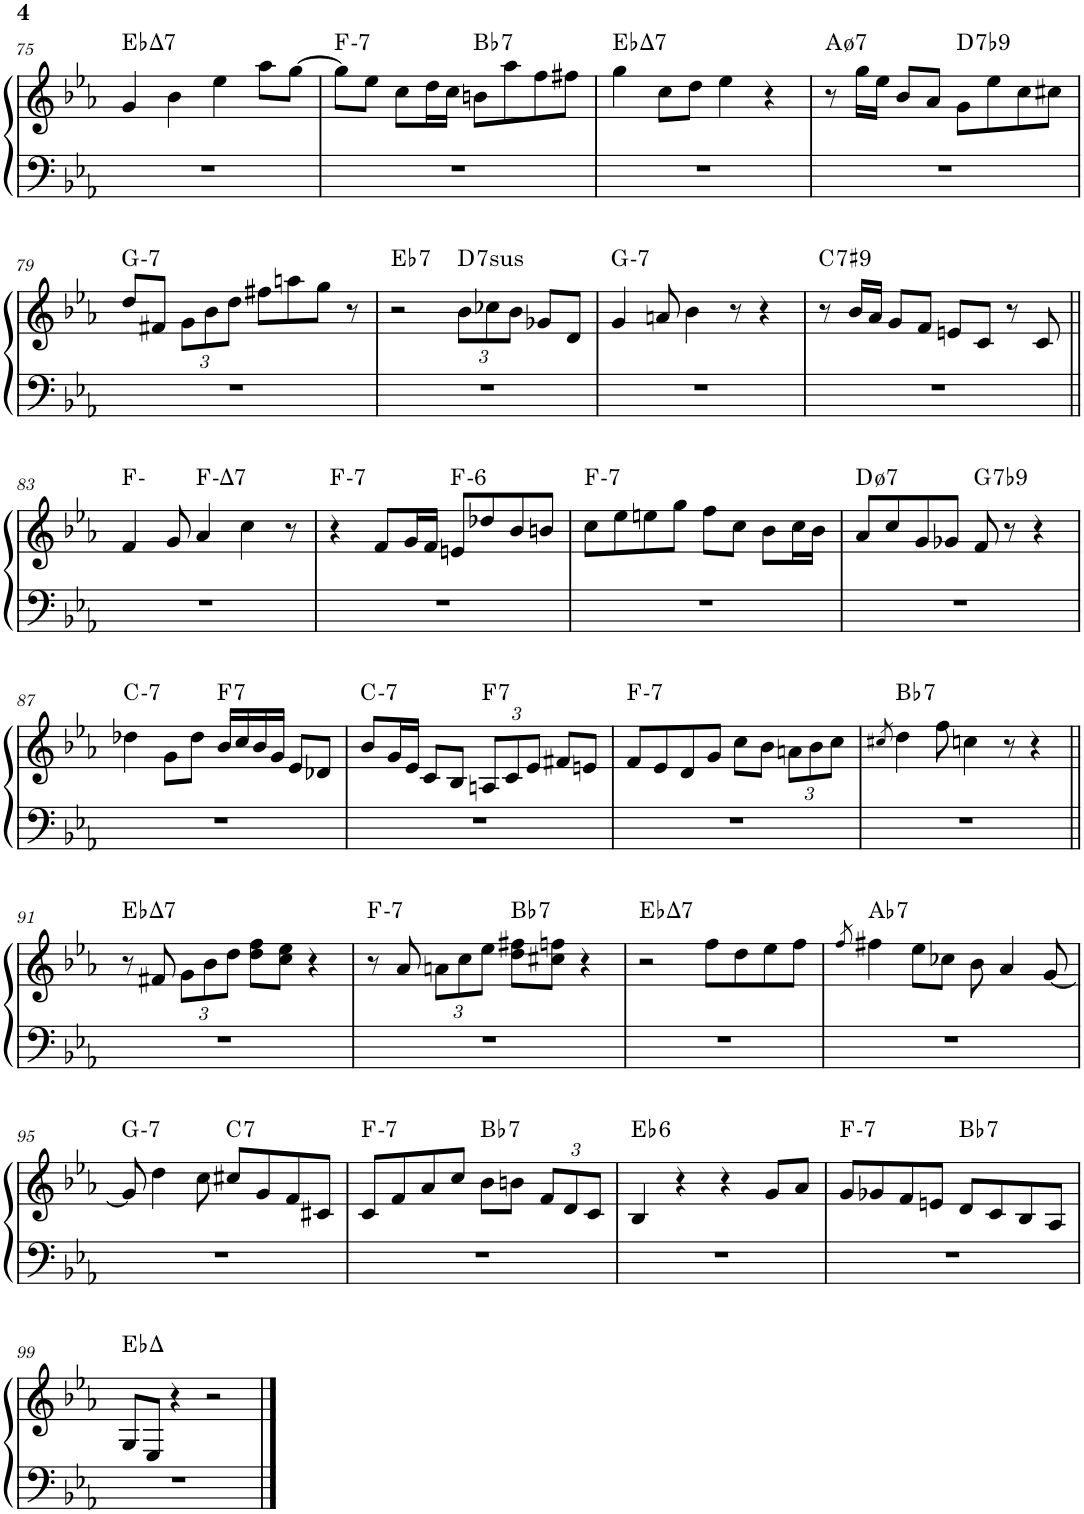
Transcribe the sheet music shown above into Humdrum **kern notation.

**kern	**kern	**harte
*part1	*part1	*part1
*staff2	*staff1	*
*I"Piano	*	*
*I'Pno.	*	*
!!LO:PB:g=z
*clefF4	*clefG2	*
*k[b-e-a-]	*k[b-e-a-]	*
*M4/4	*M4/4	*
=75	=75	=75
!	!	!LO:H:kt=7
1r	4g/	Eb:maj7
.	4b-\	.
.	4ee-\	.
.	8aa-\L	.
.	[8gg\J	.
=76	=76	=76
!	!	!LO:H:kt=7
1r	8gg\L]	F:min7
.	8ee-\J	.
.	8cc\L	.
.	16dd\L	.
.	16cc\JJ	.
!	!	!LO:H:kt=7
.	8bn\L	Bb:7
.	8aa-\	.
.	8ff\	.
.	8ff#X\J	.
=77	=77	=77
!	!	!LO:H:kt=7
1r	4gg\	Eb:maj7
.	8cc\L	.
.	8dd\J	.
.	4ee-\	.
.	4r	.
=78	=78	=78
!	!	!LO:H:kt=7
1r	8r	A:hdim7
.	16gg\LL	.
.	16ee-\JJ	.
.	8b-/L	.
.	8a-/J	.
!	!	!LO:H:kt=7
.	8g\L	D:7(b9)
.	8ee-\	.
.	8cc\	.
.	8cc#X\J	.
!!LO:LB:g=z
=79	=79	=79
!	!	!LO:H:kt=7
1r	8dd/L	G:min7
.	8f#X/J	.
*	*Xbrackettup	*
.	12g\L	.
.	12b-\	.
.	12dd\J	.
.	8ff#X\L	.
.	8aan\	.
.	8gg\J	.
.	8r	.
=80	=80	=80
!	!	!LO:H:kt=7
1r	2r	Eb:7
!	!	!LO:H:kt=7sus
.	12b-\L	D:sus4(7)
.	12cc-X\	.
.	12b-\J	.
.	8g-X/L	.
.	8d/J	.
=81	=81	=81
!	!	!LO:H:kt=7
1r	4g/	G:min7
.	8an/	.
.	4b-\	.
.	8r	.
.	4r	.
=82	=82	=82
!	!	!LO:H:kt=7
1r	8r	C:7(#9)
.	16b-/LL	.
.	16a-/JJ	.
.	8g/L	.
.	8f/J	.
.	8en/L	.
.	8c/J	.
.	8r	.
.	8c/	.
!!LO:LB:g=z
=83||	=83||	=83||
1r	4f/	F:min
.	8g/	.
!	!	!LO:H:kt=t7
.	4a-/	F:minmaj7
.	4cc\	.
.	8r	.
=84	=84	=84
!	!	!LO:H:kt=7
1r	4r	F:min7
.	8f/L	.
.	16g/L	.
.	16f/JJ	.
!	!	!LO:H:kt=6
.	8en/L	F:min6
.	8dd-X/	.
.	8b-/	.
.	8bn/J	.
=85	=85	=85
!	!	!LO:H:kt=7
1r	8cc\L	F:min7
.	8ee-\	.
.	8een\	.
.	8gg\J	.
.	8ff\L	.
.	8cc\J	.
.	8b-\L	.
.	16cc\L	.
.	16b-\JJ	.
=86	=86	=86
!	!	!LO:H:kt=7
1r	8a-/L	D:hdim7
.	8cc/	.
.	8g/	.
.	8g-X/J	.
!	!	!LO:H:kt=7
.	8f/	G:7(b9)
.	8r	.
.	4r	.
!!LO:LB:g=z
=87	=87	=87
!	!	!LO:H:kt=7
1r	4dd-X\	C:min7
.	8g\L	.
.	8dd-\J	.
!	!	!LO:H:kt=7
.	16b-/LL	F:7
.	16cc/	.
.	16b-/	.
.	16g/JJ	.
.	8e-/L	.
.	8d-X/J	.
=88	=88	=88
!	!	!LO:H:kt=7
1r	8b-/L	C:min7
.	16g/L	.
.	16e-/JJ	.
.	8c/L	.
.	8B-/J	.
!	!	!LO:H:kt=7
.	12An/L	F:7
.	12c/	.
.	12e-/J	.
.	8f#X/L	.
.	8en/J	.
=89	=89	=89
!	!	!LO:H:kt=7
1r	8f/L	F:min7
.	8e-/	.
.	8d/	.
.	8g/J	.
.	8cc\L	.
.	8b-\J	.
.	12an\L	.
.	12b-\	.
.	12cc\J	.
=90	=90	=90
.	8qcc#X/	.
!	!	!LO:H:kt=7
1r	4dd\	Bb:7
.	8ff\	.
.	4ccn\	.
.	8r	.
.	4r	.
!!LO:LB:g=z
=91||	=91||	=91||
!	!	!LO:H:kt=7
1r	8r	Eb:maj7
.	8f#X/	.
.	12g\L	.
.	12b-\	.
.	12dd\J	.
.	8dd\ 8ff\L	.
.	8cc\ 8ee-\J	.
.	4r	.
=92	=92	=92
!	!	!LO:H:kt=7
1r	8r	F:min7
.	8a-/	.
.	12an\L	.
.	12cc\	.
.	12ee-\J	.
!	!	!LO:H:kt=7
.	8dd\ 8ff#X\L	Bb:7
.	8cc#X\ 8ffn\J	.
.	4r	.
=93	=93	=93
!	!	!LO:H:kt=7
1r	2r	Eb:maj7
.	8ff\L	.
.	8dd\	.
.	8ee-\	.
.	8ff\J	.
=94	=94	=94
.	8qff/	.
!	!	!LO:H:kt=7
1r	4ff#X\	Ab:7
.	8ee-\L	.
.	8cc-X\J	.
.	8b-\	.
.	4a-/	.
.	[8g/	.
!!LO:LB:g=z
=95	=95	=95
!	!	!LO:H:kt=7
1r	8g/]	G:min7
.	4dd\	.
.	8cc\	.
!	!	!LO:H:kt=7
.	8cc#X/L	C:7
.	8g/	.
.	8f/	.
.	8c#X/J	.
=96	=96	=96
!	!	!LO:H:kt=7
1r	8c/L	F:min7
.	8f/	.
.	8a-/	.
.	8cc/J	.
!	!	!LO:H:kt=7
.	8b-\L	Bb:7
.	8bn\J	.
.	12f/L	.
.	12d/	.
.	12c/J	.
=97	=97	=97
!	!	!LO:H:kt=6
1r	4B-/	Eb:maj6
.	4r	.
.	4r	.
.	8g/L	.
.	8a-/J	.
=98	=98	=98
!	!	!LO:H:kt=7
1r	8g/L	F:min7
.	8g-X/	.
.	8f/	.
.	8en/J	.
!	!	!LO:H:kt=7
.	8d/L	Bb:7
.	8c/	.
.	8B-/	.
.	8A-/J	.
!!LO:LB:g=z
=99	=99	=99
1r	8G/L	Eb:maj
.	8E-/J	.
.	4r	.
.	2r	.
==	==	==
*-	*-	*-
